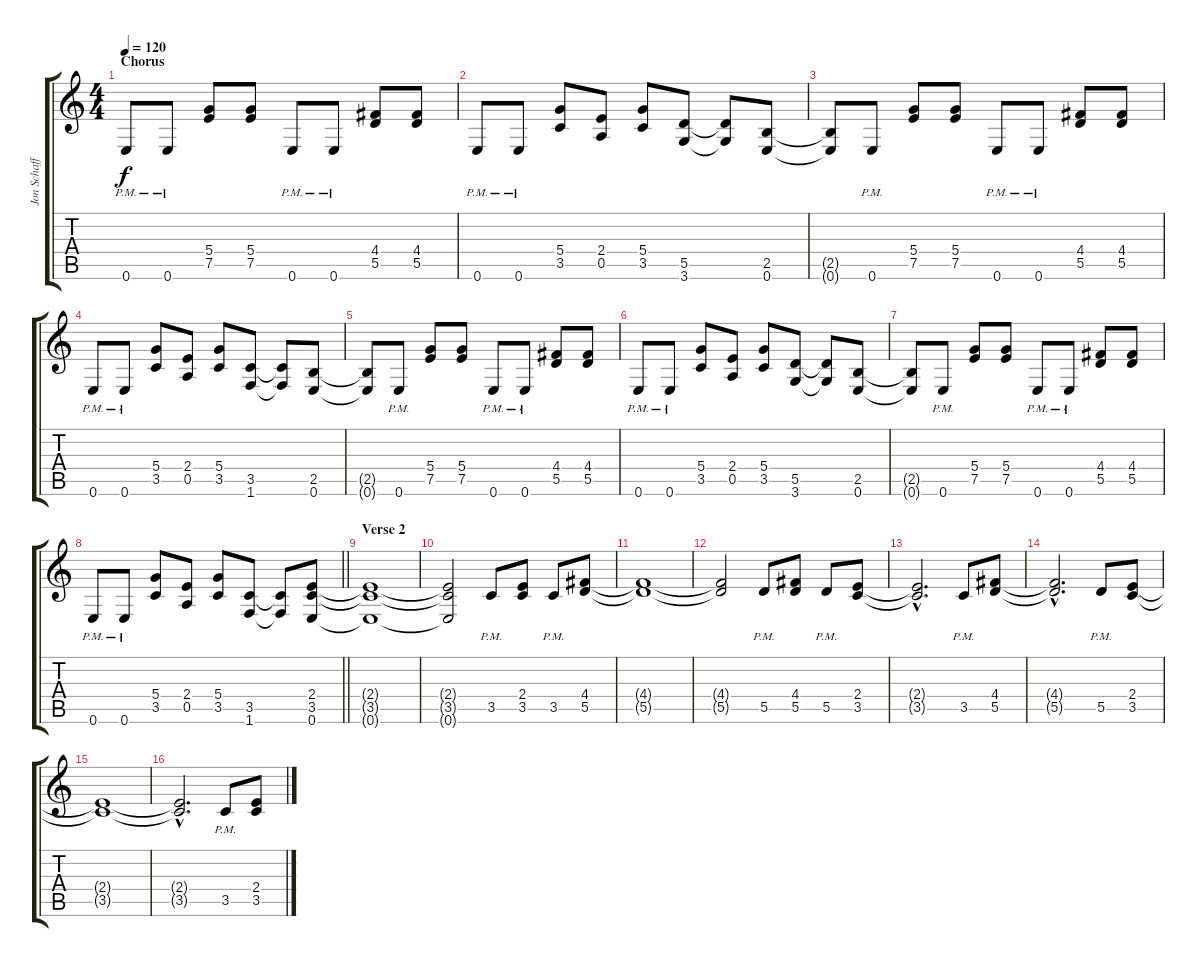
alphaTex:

\track ("Jon Schaffer" "Jon Schaff") {instrument distortionguitar}
\staff {score tabs}
\tuning (E4 B3 G3 D3 A2 E2) {hide}
\ts (4 4)
\section ("" "Chorus")
\tempo 120
\clef g2
\ks c
0.6{pm}.8{dy f} 0.6{pm}.8 (5.4 7.5).8 (5.4 7.5).8 0.6{pm}.8 0.6{pm}.8 (4.4 5.5).8 (4.4 5.5).8 |
0.6{pm}.8 0.6{pm}.8 (5.4 3.5).8 (2.4 0.5).8 (5.4 3.5).8 (5.5 3.6).8 (5.5{t} 3.6{t}).8 (2.5 0.6).8 |
(2.5{t} 0.6{t}).8 0.6{pm}.8 (5.4 7.5).8 (5.4 7.5).8 0.6{pm}.8 0.6{pm}.8 (4.4 5.5).8 (4.4 5.5).8 |
0.6{pm}.8 0.6{pm}.8 (5.4 3.5).8 (2.4 0.5).8 (5.4 3.5).8 (3.5 1.6).8 (3.5{t} 1.6{t}).8 (2.5 0.6).8 |
(2.5{t} 0.6{t}).8 0.6{pm}.8 (5.4 7.5).8 (5.4 7.5).8 0.6{pm}.8 0.6{pm}.8 (4.4 5.5).8 (4.4 5.5).8 |
0.6{pm}.8 0.6{pm}.8 (5.4 3.5).8 (2.4 0.5).8 (5.4 3.5).8 (5.5 3.6).8 (5.5{t} 3.6{t}).8 (2.5 0.6).8 |
(2.5{t} 0.6{t}).8 0.6{pm}.8 (5.4 7.5).8 (5.4 7.5).8 0.6{pm}.8 0.6{pm}.8 (4.4 5.5).8 (4.4 5.5).8 |
\barLineRight lightlight
0.6{pm}.8 0.6{pm}.8 (5.4 3.5).8 (2.4 0.5).8 (5.4 3.5).8 (3.5 1.6).8 (3.5{t} 1.6{t}).8 (2.4 3.5 0.6).8 |
\section ("" "Verse 2")
(2.4{t} 3.5{t} 0.6{t}).1 |
(2.4{t} 3.5{t} 0.6{t}).2 3.5{pm}.8 (2.4 3.5).8 3.5{pm}.8 (4.4 5.5).8 |
(4.4{t} 5.5{t}).1 |
(4.4{t} 5.5{t}).2 5.5{pm}.8 (4.4 5.5).8 5.5{pm}.8 (2.4 3.5).8 |
(2.4{hac t} 3.5{hac t}).2{d} 3.5{pm}.8 (4.4 5.5).8 |
(4.4{hac t} 5.5{hac t}).2{d} 5.5{pm}.8 (2.4 3.5).8 |
(2.4{t} 3.5{t}).1 |
(2.4{hac t} 3.5{hac t}).2{d} 3.5{pm}.8 (2.4 3.5).8
